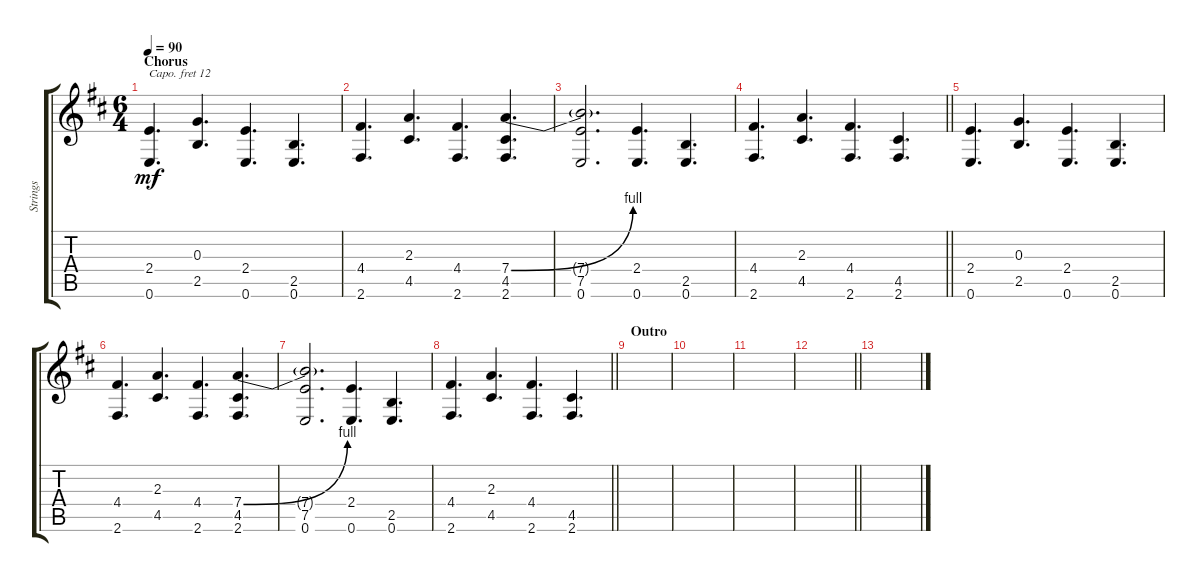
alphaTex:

\track ("Strings" "Strings") {instrument stringensemble1}
\staff {score tabs}
\capo 12
\tuning (E4 B3 G3 D3 A2 E2) {hide}
\ts (6 4)
\section ("" "Chorus")
\tempo 90
\clef g2
\ks bminor
(2.4 0.6).4{d dy mf} (0.3 2.5).4{d} (2.4 0.6).4{d} (2.5 0.6).4{d} |
(4.4 2.6).4{d} (2.3 4.5).4{d} (4.4 2.6).4{d} (7.4{be (bend 0 0 60 4)} 4.5 2.6).4{d} |
(7.4{t} 7.5 0.6).2{d} (2.4 0.6).4{d} (2.5 0.6).4{d} |
\barLineRight lightlight
(4.4 2.6).4{d} (2.3 4.5).4{d} (4.4 2.6).4{d} (4.5 2.6).4{d} |
\section ("" "")
(2.4 0.6).4{d} (0.3 2.5).4{d} (2.4 0.6).4{d} (2.5 0.6).4{d} |
(4.4 2.6).4{d} (2.3 4.5).4{d} (4.4 2.6).4{d} (7.4{be (bend 0 0 60 4)} 4.5 2.6).4{d} |
(7.4{t} 7.5 0.6).2{d} (2.4 0.6).4{d} (2.5 0.6).4{d} |
\barLineRight lightlight
(4.4 2.6).4{d} (2.3 4.5).4{d} (4.4 2.6).4{d} (4.5 2.6).4{d} |
\section ("" "Outro")
|
|
|
\barLineRight lightlight
|
\section ("" "")
